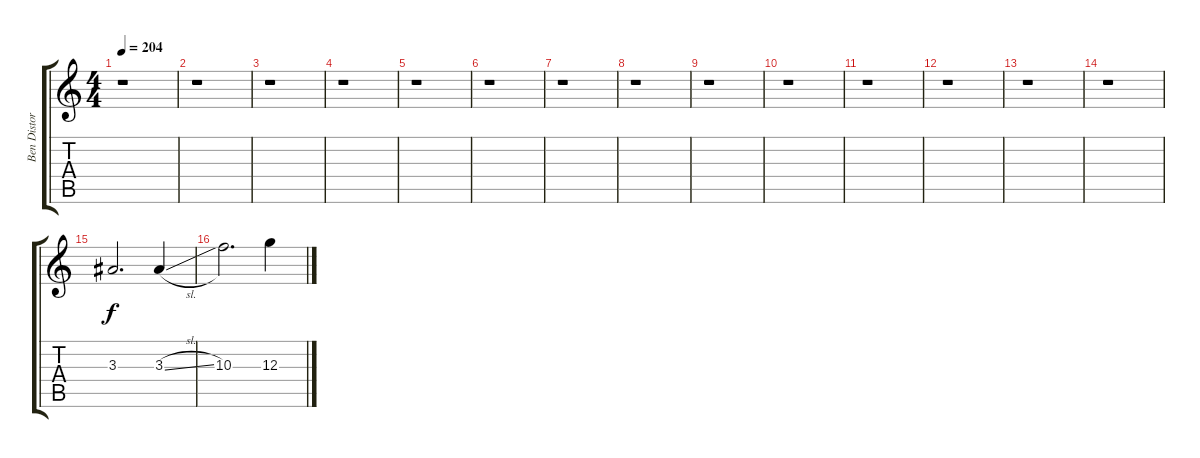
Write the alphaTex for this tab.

\track ("Ben Distorted" "Ben Distor") {instrument distortionguitar}
\staff {score tabs}
\tuning (E4 B3 G3 D3 A2 E2) {hide}
\ts (4 4)
\tempo 204
\clef g2
\ks c
r.1{dy f} |
r.1 |
r.1 |
r.1 |
r.1 |
r.1 |
r.1 |
r.1 |
r.1 |
r.1 |
r.1 |
r.1 |
r.1 |
r.1 |
3.3.2{d} 3.3{sl}.4 |
10.3.2{d} 12.3.4
